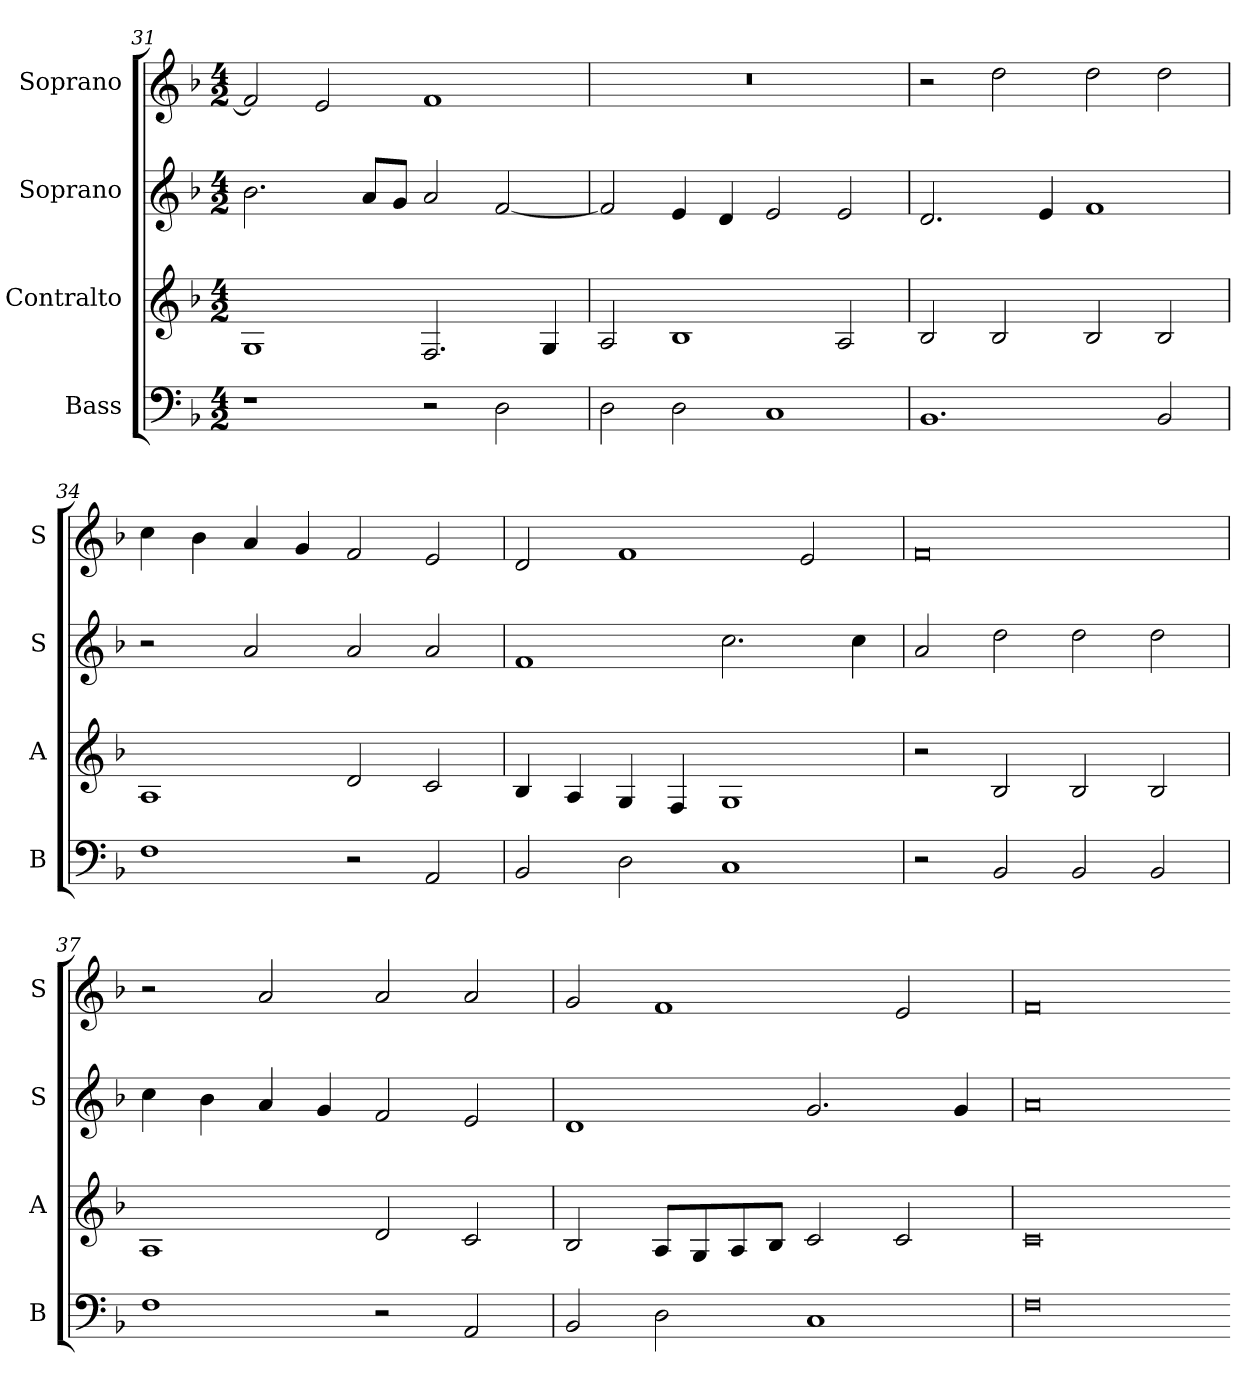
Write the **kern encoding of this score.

**kern	**kern	**kern	**kern
*part4	*part3	*part2	*part1
*staff4	*staff3	*staff2	*staff1
*I"Bass	*I"Contralto	*I"Soprano	*I"Soprano
*I'B	*I'A	*I'S	*I'S
*clefF4	*clefG2	*clefG2	*clefG2
*k[b-]	*k[b-]	*k[b-]	*k[b-]
*F:ion	*F:ion	*F:ion	*F:ion
*M4/2	*M4/2	*M4/2	*M4/2
=31	=31	=31	=31
1r	1G	2.b-	2f]
.	.	.	2e
.	.	8a/L	.
.	.	8g/J	.
2r	2.F	2a	1f
2D	.	[2f	.
.	4G	.	.
=32	=32	=32	=32
2D	2A	2f]	0r
2D	1B-	4e	.
.	.	4d	.
1C	.	2e	.
.	2A	2e	.
=33	=33	=33	=33
1.BB-	2B-	2.d	2r
.	2B-	.	2dd
.	.	4e	.
.	2B-	1f	2dd
2BB-	2B-	.	2dd
=34	=34	=34	=34
1F	1A	2r	4cc
.	.	.	4b-
.	.	2a	4a
.	.	.	4g
2r	2d	2a	2f
2AA	2c	2a	2e
=35	=35	=35	=35
2BB-	4B-	1f	2d
.	4A	.	.
2D	4G	.	1f
.	4F	.	.
1C	1G	2.cc	.
.	.	.	2e
.	.	4cc	.
=36	=36	=36	=36
2r	2r	2a	0f
2BB-	2B-	2dd	.
2BB-	2B-	2dd	.
2BB-	2B-	2dd	.
=37	=37	=37	=37
1F	1A	4cc	2r
.	.	4b-	.
.	.	4a	2a
.	.	4g	.
2r	2d	2f	2a
2AA	2c	2e	2a
=38	=38	=38	=38
2BB-	2B-	1d	2g
2D	8A/L	.	1f
.	8G/	.	.
.	8A/	.	.
.	8B-/J	.	.
1C	2c	2.g	.
.	2c	.	2e
.	.	4g	.
=39	=39	=39	=39
0F	0c	0a	0f
=-	=-	=-	=-
*-	*-	*-	*-
